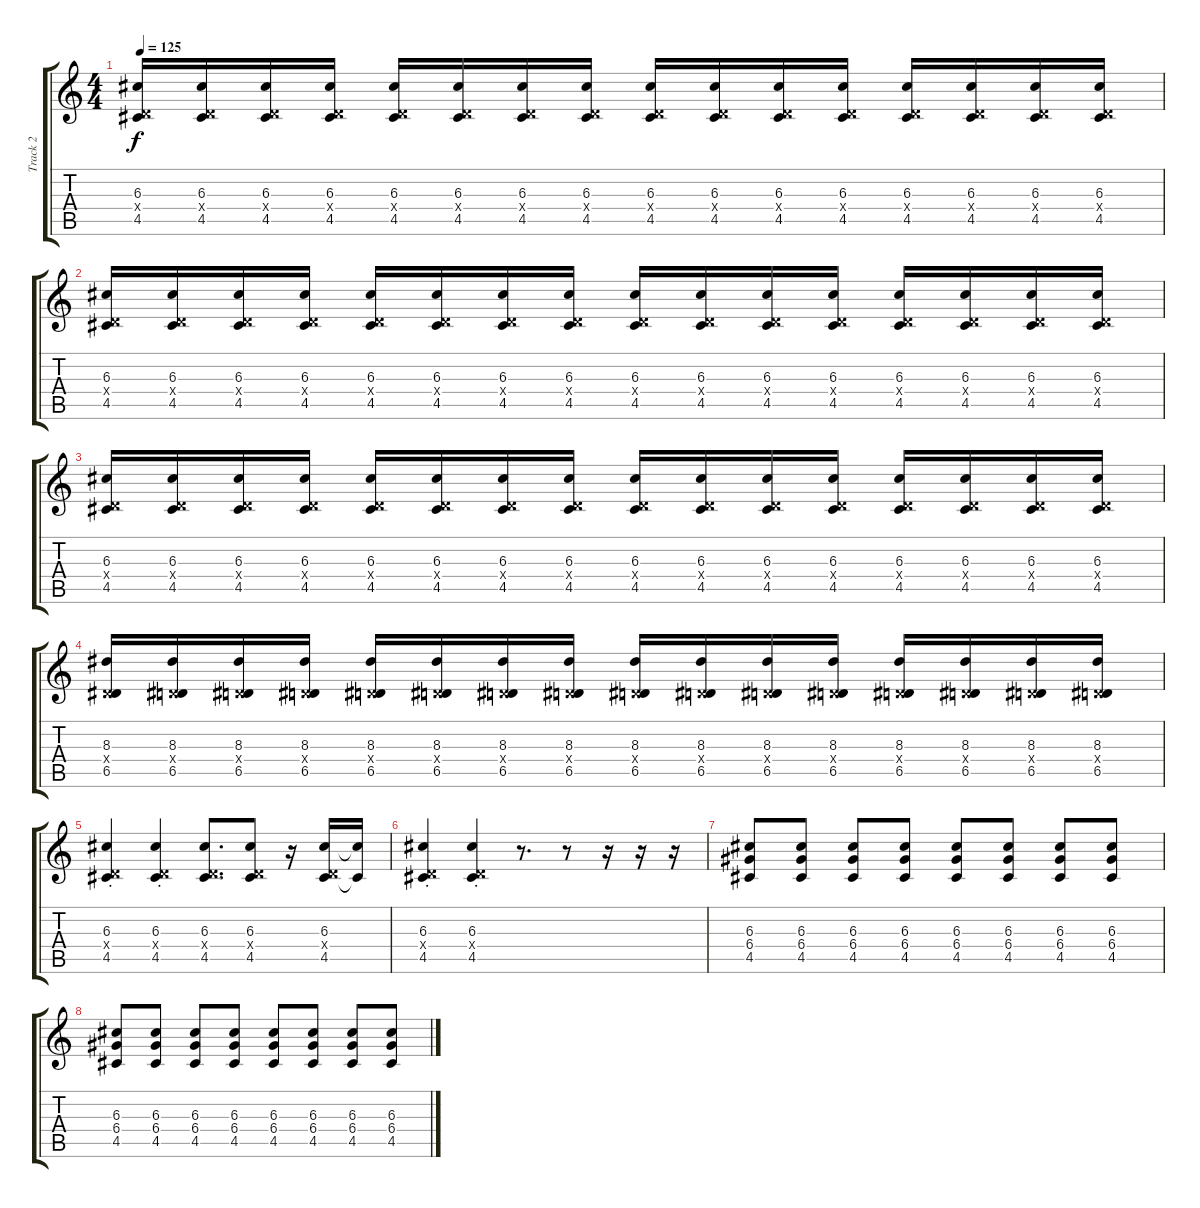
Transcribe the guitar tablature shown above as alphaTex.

\track ("Track 2" "Track 2") {instrument overdrivenguitar}
\staff {score tabs}
\tuning (E4 B3 G3 D3 A2 E2) {hide}
\ts (4 4)
\tempo 125
\clef g2
\ks c
(6.3 0.4{x} 4.5).16{dy f} (6.3 0.4{x} 4.5).16 (6.3 0.4{x} 4.5).16 (6.3 0.4{x} 4.5).16 (6.3 0.4{x} 4.5).16 (6.3 0.4{x} 4.5).16 (6.3 0.4{x} 4.5).16 (6.3 0.4{x} 4.5).16 (6.3 0.4{x} 4.5).16 (6.3 0.4{x} 4.5).16 (6.3 0.4{x} 4.5).16 (6.3 0.4{x} 4.5).16 (6.3 0.4{x} 4.5).16 (6.3 0.4{x} 4.5).16 (6.3 0.4{x} 4.5).16 (6.3 0.4{x} 4.5).16 |
(6.3 0.4{x} 4.5).16 (6.3 0.4{x} 4.5).16 (6.3 0.4{x} 4.5).16 (6.3 0.4{x} 4.5).16 (6.3 0.4{x} 4.5).16 (6.3 0.4{x} 4.5).16 (6.3 0.4{x} 4.5).16 (6.3 0.4{x} 4.5).16 (6.3 0.4{x} 4.5).16 (6.3 0.4{x} 4.5).16 (6.3 0.4{x} 4.5).16 (6.3 0.4{x} 4.5).16 (6.3 0.4{x} 4.5).16 (6.3 0.4{x} 4.5).16 (6.3 0.4{x} 4.5).16 (6.3 0.4{x} 4.5).16 |
(6.3 0.4{x} 4.5).16 (6.3 0.4{x} 4.5).16 (6.3 0.4{x} 4.5).16 (6.3 0.4{x} 4.5).16 (6.3 0.4{x} 4.5).16 (6.3 0.4{x} 4.5).16 (6.3 0.4{x} 4.5).16 (6.3 0.4{x} 4.5).16 (6.3 0.4{x} 4.5).16 (6.3 0.4{x} 4.5).16 (6.3 0.4{x} 4.5).16 (6.3 0.4{x} 4.5).16 (6.3 0.4{x} 4.5).16 (6.3 0.4{x} 4.5).16 (6.3 0.4{x} 4.5).16 (6.3 0.4{x} 4.5).16 |
(8.3 0.4{x} 6.5).16 (8.3 0.4{x} 6.5).16 (8.3 0.4{x} 6.5).16 (8.3 0.4{x} 6.5).16 (8.3 0.4{x} 6.5).16 (8.3 0.4{x} 6.5).16 (8.3 0.4{x} 6.5).16 (8.3 0.4{x} 6.5).16 (8.3 0.4{x} 6.5).16 (8.3 0.4{x} 6.5).16 (8.3 0.4{x} 6.5).16 (8.3 0.4{x} 6.5).16 (8.3 0.4{x} 6.5).16 (8.3 0.4{x} 6.5).16 (8.3 0.4{x} 6.5).16 (8.3 0.4{x} 6.5).16 |
(6.3{st} 0.4{x} 4.5{st}).4 (6.3{st} 0.4{x} 4.5{st}).4 (6.3 0.4{x} 4.5).8{d} (6.3 0.4{x} 4.5).8 r.16 (6.3 0.4{x} 4.5).16 (6.3{t} 4.5{t}).16 |
(6.3{st} 0.4{x} 4.5{st}).4 (6.3{st} 0.4{x} 4.5{st}).4 r.8{d} r.8 r.16 r.16 r.16 |
(6.3 6.4 4.5).8 (6.3 6.4 4.5).8 (6.3 6.4 4.5).8 (6.3 6.4 4.5).8 (6.3 6.4 4.5).8 (6.3 6.4 4.5).8 (6.3 6.4 4.5).8 (6.3 6.4 4.5).8 |
(6.3 6.4 4.5).8 (6.3 6.4 4.5).8 (6.3 6.4 4.5).8 (6.3 6.4 4.5).8 (6.3 6.4 4.5).8 (6.3 6.4 4.5).8 (6.3 6.4 4.5).8 (6.3 6.4 4.5).8
